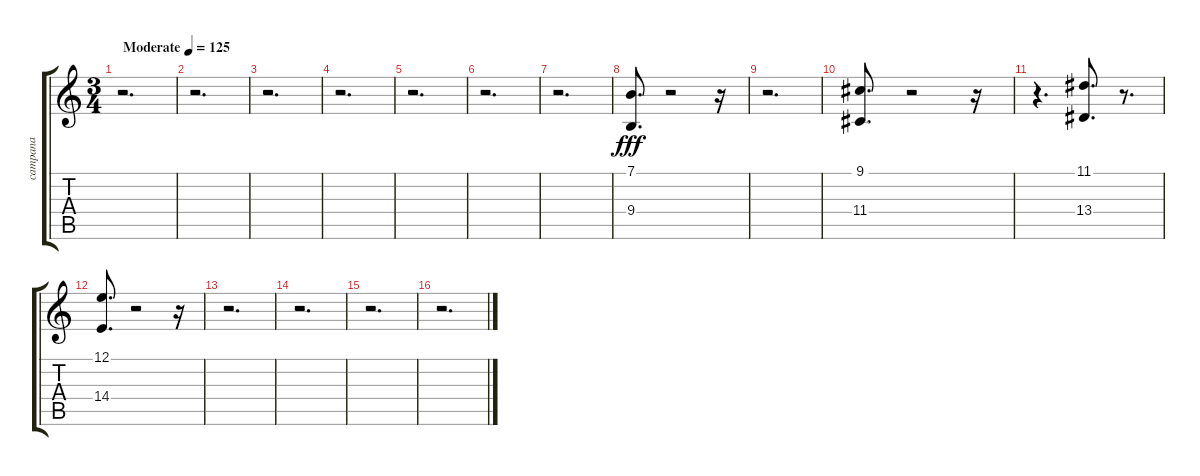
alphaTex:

\track ("campana" "campana") {instrument tubularbells}
\staff {score tabs}
\tuning (E4 B3 G3 D3 A2 E2) {hide}
\ts (3 4)
\tempo (125 "Moderate")
\clef g2
\ks c
r.2{d dy fff instrument tubularbells} |
r.2{d} |
r.2{d} |
r.2{d} |
r.2{d} |
r.2{d} |
r.2{d} |
(7.1 9.4).8{d volume 16 balance 8 instrument tubularbells} r.2 r.16 |
r.2{d} |
(9.1 11.4).8{d} r.2 r.16 |
r.4{d} (11.1 13.4).8{d} r.8{d} |
(12.1 14.4).8{d} r.2 r.16 |
r.2{d} |
r.2{d} |
r.2{d} |
r.2{d}
